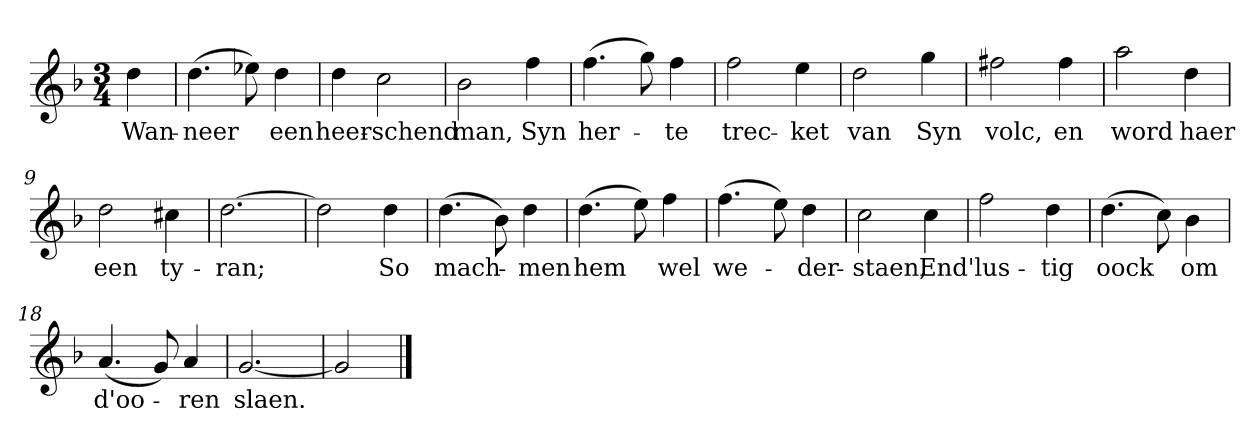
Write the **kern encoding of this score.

**kern	**text
*part1	*part1
*staff1	*staff1
*clefG2	*
*k[b-]	*
*F:	*
*M3/4	*
*MM120	*
=	=
4dd	Wan-
=1	=1
(4.dd	-neer
8ee-X)	.
4dd	een
=2	=2
4dd	heer-
2cc	-schend
=3	=3
2b-	man,
4ff	Syn
=4	=4
(4.ff	her-
8gg)	.
4ff	-te
=5	=5
2ff	trec-
4ee	-ket
=6	=6
2dd	van
4gg	Syn
=7	=7
2ff#X	volc,
4ff#	en
=8	=8
2aa	word
4dd	haer
=9	=9
2dd	een
4cc#X	ty-
=10	=10
[2.dd	-ran;
=11	=11
2dd]	.
4dd	So
=12	=12
(4.dd	mach-
8b-)	.
4dd	-men
=13	=13
(4.dd	hem
8ee)	.
4ff	wel
=14	=14
(4.ff	we-
8ee)	.
4dd	-der-
=15	=15
2cc	-staen,
4cc	End'
=16	=16
2ff	lus-
4dd	-tig
=17	=17
(4.dd	oock
8cc)	.
4b-	om
=18	=18
(4.a	d'oo-
8g)	.
4a	-ren
=19	=19
[2.g	slaen.
=20	=20
2g]	.
==	==
*-	*-
